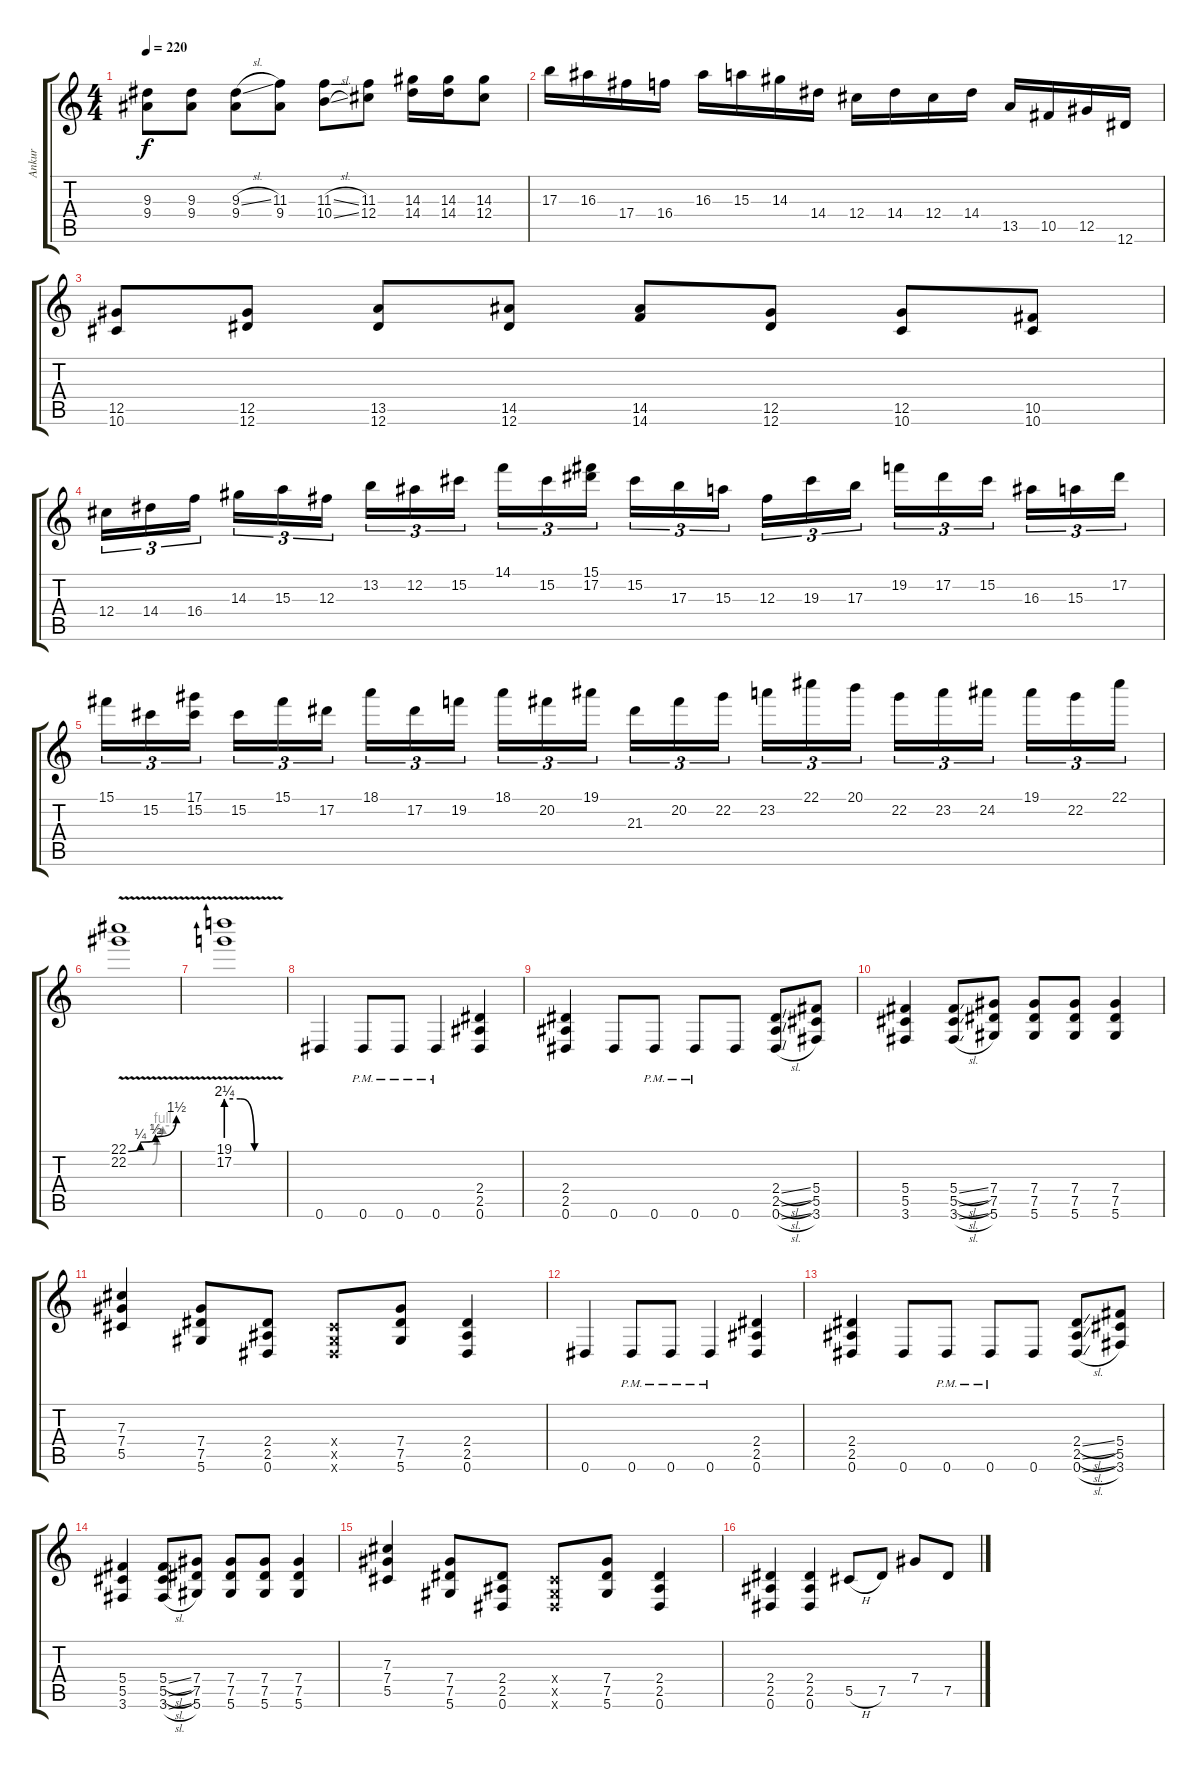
\track ("Ankur" "Ankur") {instrument overdrivenguitar}
\staff {score tabs}
\tuning (Eb4 Bb3 Gb3 Db3 Ab2 Eb2) {hide}
\ts (4 4)
\tempo 220
\clef g2
\ks c
(9.3 9.4).8{dy f} (9.3 9.4).8 (9.3{sl} 9.4).8 (11.3 9.4).8 (11.3{sl} 10.4{sl}).8 (11.3 12.4).8 (14.3 14.4).16 (14.3 14.4).16 (14.3 12.4).8 |
17.3.16 16.3.16 17.4.16 16.4.16 16.3.16 15.3.16 14.3.16 14.4.16 12.4.16 14.4.16 12.4.16 14.4.16 13.5.16 10.5.16 12.5.16 12.6.16 |
(12.5 10.6).8 (12.5 12.6).8 (13.5 12.6).8 (14.5 12.6).8 (14.5 14.6).8 (12.5 12.6).8 (12.5 10.6).8 (10.5 10.6).8 |
12.4.16{tu (3 2)} 14.4.16{tu (3 2)} 16.4.16{tu (3 2) beam splitsecondary} 14.3.16{tu (3 2)} 15.3.16{tu (3 2)} 12.3.16{tu (3 2)} 13.2.16{tu (3 2)} 12.2.16{tu (3 2)} 15.2.16{tu (3 2) beam splitsecondary} 14.1.16{tu (3 2)} 15.2.16{tu (3 2)} (15.1 17.2).16{tu (3 2)} 15.2.16{tu (3 2)} 17.3.16{tu (3 2)} 15.3.16{tu (3 2) beam splitsecondary} 12.3.16{tu (3 2)} 19.3.16{tu (3 2)} 17.3.16{tu (3 2)} 19.2.16{tu (3 2)} 17.2.16{tu (3 2)} 15.2.16{tu (3 2) beam splitsecondary} 16.3.16{tu (3 2)} 15.3.16{tu (3 2)} 17.2.16{tu (3 2)} |
15.1.16{tu (3 2)} 15.2.16{tu (3 2)} (17.1 15.2).16{tu (3 2) beam splitsecondary} 15.2.16{tu (3 2)} 15.1.16{tu (3 2)} 17.2.16{tu (3 2)} 18.1.16{tu (3 2)} 17.2.16{tu (3 2)} 19.2.16{tu (3 2) beam splitsecondary} 18.1.16{tu (3 2)} 20.2.16{tu (3 2)} 19.1.16{tu (3 2)} 21.3.16{tu (3 2)} 20.2.16{tu (3 2)} 22.2.16{tu (3 2) beam splitsecondary} 23.2.16{tu (3 2)} 22.1.16{tu (3 2)} 20.1.16{tu (3 2)} 22.2.16{tu (3 2)} 23.2.16{tu (3 2)} 24.2.16{tu (3 2) beam splitsecondary} 19.1.16{tu (3 2)} 22.2.16{tu (3 2)} 22.1.16{tu (3 2)} |
(22.1{be (custom 0 0 15 1 34 2 60 6) v} 22.2{be (custom 0 0 10 0 14 0 20 0 27 0 30 0 36 2 43 4 60 4)}).1 |
(19.1{be (custom 0 9 15 9 30 0 60 0) v} 17.2{be (custom 0 9 15 9 30 0 60 0)}).1 |
0.6.4 0.6{pm}.8 0.6{pm}.8 0.6{pm}.4 (2.4 2.5 0.6).4 |
(2.4 2.5 0.6).4 0.6.8 0.6{pm}.8 0.6{pm}.8 0.6.8 (2.4{sl} 2.5{sl} 0.6{sl}).8 (5.4 5.5 3.6).8 |
(5.4 5.5 3.6).4 (5.4{sl} 5.5{sl} 3.6{sl}).8 (7.4 7.5 5.6).8 (7.4 7.5 5.6).8 (7.4 7.5 5.6).8 (7.4 7.5 5.6).4 |
(7.3 7.4 5.5).4 (7.4 7.5 5.6).8 (2.4 2.5 0.6).8 (0.4{x} 0.5{x} 0.6{x}).8 (7.4 7.5 5.6).8 (2.4 2.5 0.6).4 |
0.6.4 0.6{pm}.8 0.6{pm}.8 0.6{pm}.4 (2.4 2.5 0.6).4 |
(2.4 2.5 0.6).4 0.6.8 0.6{pm}.8 0.6{pm}.8 0.6.8 (2.4{sl} 2.5{sl} 0.6{sl}).8 (5.4 5.5 3.6).8 |
(5.4 5.5 3.6).4 (5.4{sl} 5.5{sl} 3.6{sl}).8 (7.4 7.5 5.6).8 (7.4 7.5 5.6).8 (7.4 7.5 5.6).8 (7.4 7.5 5.6).4 |
(7.3 7.4 5.5).4 (7.4 7.5 5.6).8 (2.4 2.5 0.6).8 (0.4{x} 0.5{x} 0.6{x}).8 (7.4 7.5 5.6).8 (2.4 2.5 0.6).4 |
(2.4 2.5 0.6).4 (2.4 2.5 0.6).4 5.5{h}.8 7.5.8 7.4.8 7.5.8
